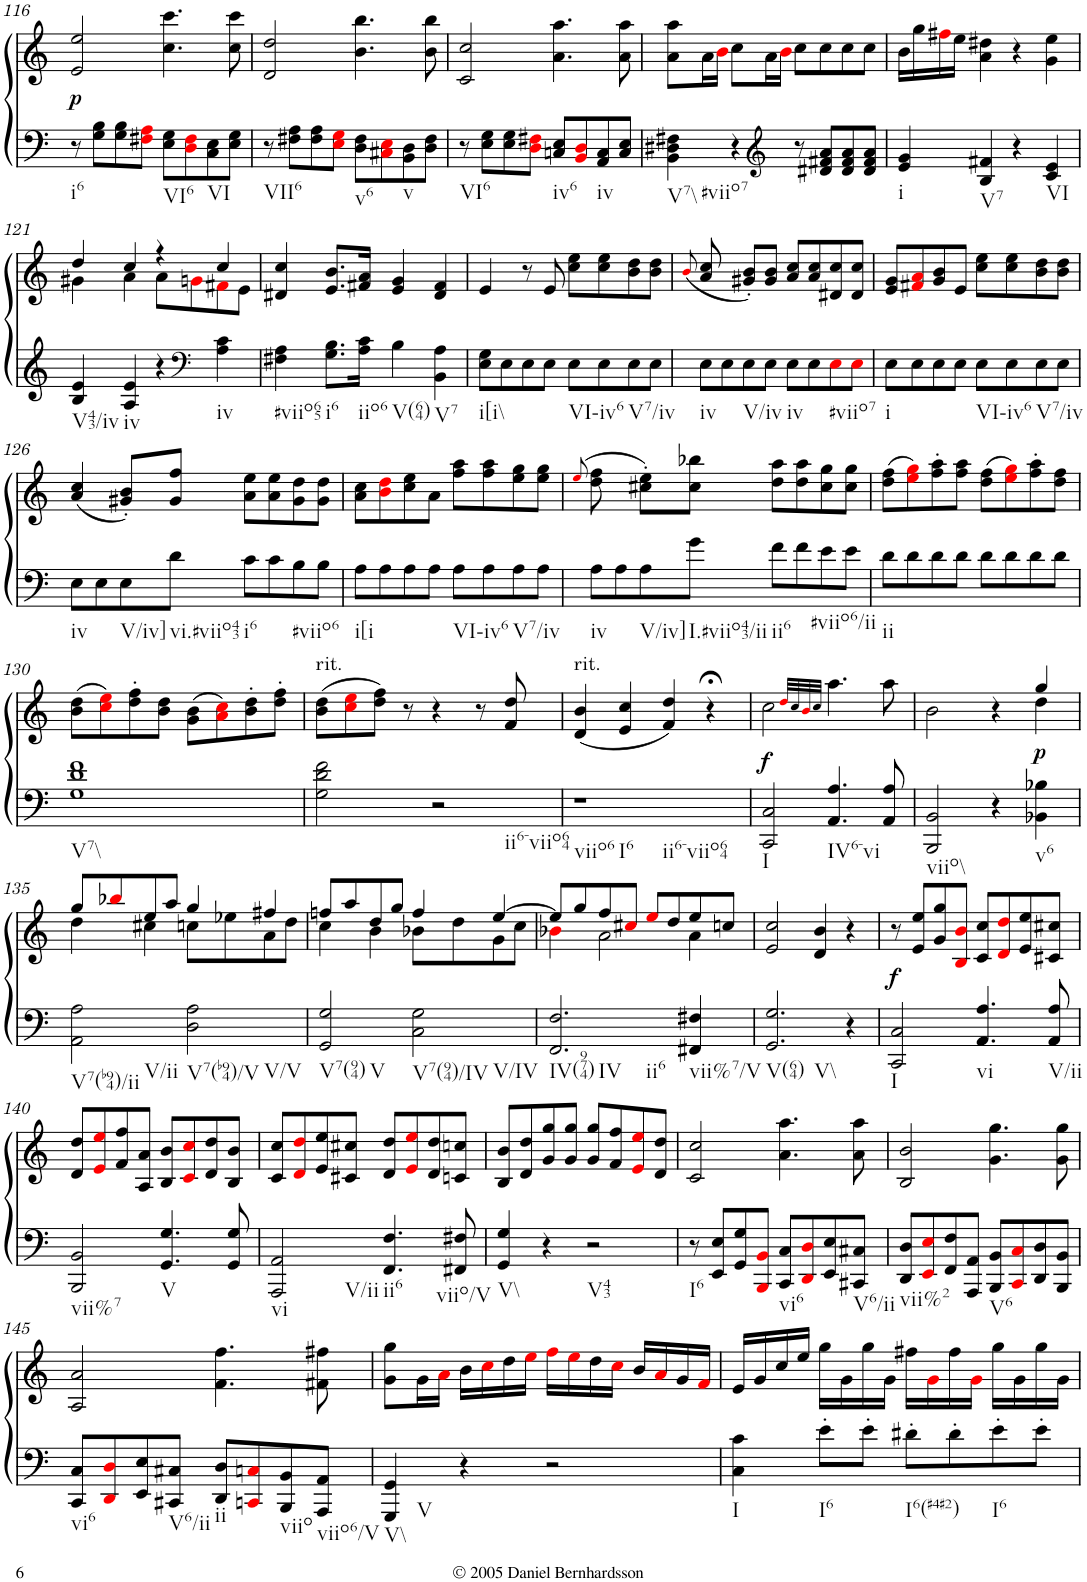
**kern	**kern	**dynam
*part1	*part1	*part1
*staff2	*staff1	*staff1/2
*I"Piano	*	*
*I'Pno.	*	*
!!LO:PB:g=z
*clefF4	*clefG2	*
*k[]	*k[]	*
*M4/4	*M4/4	*
*met(c)	*met(c)	*
=116	=116	=116
!LO:TX:b:t=i6	!	!
!	!	!LO:DY:b
8r	2e/ 2ee/	p
8G\ 8B\L	.	.
8G\ 8B\	.	.
8F#Xi\ 8Ai\J	.	.
!LO:TX:b:t=VI6	!	!
8E\ 8G\L	4.cc\ 4.ccc\	.
8Di\ 8F#i\	.	.
!LO:TX:b:t=VI	!	!
8C\ 8E\	.	.
8E\ 8G\J	8cc\ 8ccc\	.
=117	=117	=117
!LO:TX:b:t=VII6	!	!
8r	2d/ 2dd/	.
8F#X\ 8A\L	.	.
8F#\ 8A\	.	.
8Ei\ 8Gi\J	.	.
!LO:TX:b:t=v6	!	!
8D\ 8F#\L	4.b\ 4.bb\	.
8C#Xi\ 8Ei\	.	.
!LO:TX:b:t=v	!	!
8BB\ 8D\	.	.
8D\ 8F#\J	8b\ 8bb\	.
=118	=118	=118
!LO:TX:b:t=VI6	!	!
8r	2c/ 2cc/	.
8E\ 8G\L	.	.
8E\ 8G\	.	.
8Di\ 8F#Xi\J	.	.
!LO:TX:b:t=iv6	!	!
8Cn/ 8E/L	4.a\ 4.aa\	.
8BBi/ 8Di/	.	.
!LO:TX:b:t=iv	!	!
8AA/ 8C/	.	.
8C/ 8E/J	8a\ 8aa\	.
=119	=119	=119
!LO:TX:b:t=V7\\	!	!
!LO:TX:b:t=#viio7	!	!
4BB\ 4D#X\ 4F#X\	8a\ 8aa\L	.
.	16a\L	.
.	16bi\JJ	.
4r	8cc\L	.
*clefG2	*	*
.	16a\L	.
.	16bi\JJ	.
8r	8cc\L	.
8d#X/ 8f#X/ 8a/L	8cc\	.
8d#/ 8f#/ 8a/	8cc\	.
8d#/ 8f#/ 8a/J	8cc\J	.
=120	=120	=120
!LO:TX:b:t=i	!	!
4e/ 4g/	16b\LL	.
.	16gg\	.
.	16ff#Xi\	.
.	16ee\JJ	.
!LO:TX:b:t=V7	!	!
4B/ 4f#X/	4a\ 4dd#X\	.
4r	4r	.
!LO:TX:b:t=VI	!	!
4c/ 4e/	4g\ 4ee\	.
!!LO:LB:g=z
=121	=121	=121
*	*^	*
!LO:TX:b:t=V43/iv	!	!	!
4B/ 4e/	4dd/	4g#X\	.
!LO:TX:b:t=iv	!	!	!
4A/ 4e/	4cc/	4a\	.
4r	4r	8a\L	.
*clefF4	*	*	*
.	.	8gni\	.
!LO:TX:b:t=iv	!	!	!
4A\ 4c\	4cc/	8f#Xi\	.
.	.	8e\J	.
=122	=122	=122	=122
!LO:TX:b:t=#viio65	!	!	!
*	*v	*v	*
4F#X\ 4A\	4d#X/ 4cc/	.
!LO:TX:b:t=i6	!	!
8.G\ 8.B\L	8.e/ 8.b/L	.
!LO:TX:b:t=iio6	!	!
16A\ 16c\Jk	16f#X/ 16a/Jk	.
!LO:TX:b:t=V(64)	!	!
4B\	4e/ 4g/	.
!LO:TX:b:t=V7	!	!
4BB\ 4A\	4d#/ 4f#/	.
=123	=123	=123
!LO:TX:b:t=i[i\\	!	!
8E\ 8G\L	4e/	.
8E\	.	.
8E\	8r	.
8E\J	8e/	.
!LO:TX:b:t=VI-iv6	!	!
8E\L	8cc\ 8ee\L	.
8E\	8cc\ 8ee\	.
!LO:TX:b:t=V7/iv	!	!
8E\	8b\ 8dd\	.
8E\J	8b\ 8dd\J	.
=124	=124	=124
.	(8qbi/	.
!LO:TX:b:t=iv	!	!
8E\L	8a/ 8cc/	.
8E\	8ryy	.
!LO:TX:b:t=V/iv	!	!
8E\	8g#X/' 8b/'L)	.
8E\J	8g#/ 8b/J	.
!LO:TX:b:t=iv	!	!
8E\L	8a/ 8cc/L	.
8E\	8a/ 8cc/	.
!LO:TX:b:t=#viio7	!	!
8Ei\	8d#X/ 8cc/	.
8Ei\J	8d#/ 8cc/J	.
=125	=125	=125
!LO:TX:b:t=i	!	!
8E\L	8e/ 8g/L	.
8E\	8f#Xi/ 8ai/	.
8E\	8g/ 8b/	.
8E\J	8e/J	.
!LO:TX:b:t=VI-iv6	!	!
8E\L	8cc\ 8ee\L	.
8E\	8cc\ 8ee\	.
!LO:TX:b:t=V7/iv	!	!
8E\	8b\ 8dd\	.
8E\J	8b\ 8dd\J	.
!!LO:LB:g=z
=126	=126	=126
!LO:TX:b:t=iv	!	!
8E\L	(4a/ 4cc/	.
8E\	.	.
!LO:TX:b:t=V/iv]	!	!
8E\	8g#X/' 8b/'L)	.
!LO:TX:b:t=vi.#viio43	!	!
8d\J	8g#/ 8ff/J	.
!LO:TX:b:t=i6	!	!
8c\L	8a\ 8ee\L	.
8c\	8a\ 8ee\	.
!LO:TX:b:t=#viio6	!	!
8B\	8g#\ 8dd\	.
8B\J	8g#\ 8dd\J	.
=127	=127	=127
!LO:TX:b:t=i[i	!	!
8A\L	8a\ 8cc\L	.
8A\	8bi\ 8ddi\	.
8A\	8cc\ 8ee\	.
8A\J	8a\J	.
!LO:TX:b:t=VI-iv6	!	!
8A\L	8ff\ 8aa\L	.
8A\	8ff\ 8aa\	.
!LO:TX:b:t=V7/iv	!	!
8A\	8ee\ 8gg\	.
8A\J	8ee\ 8gg\J	.
=128	=128	=128
.	(8qeei/	.
!LO:TX:b:t=iv	!	!
8A\L	8dd\ 8ff\	.
8A\	8ryy	.
!LO:TX:b:t=V/iv]	!	!
8A\	8cc#X\' 8ee\'L)	.
!LO:TX:b:t=I.#viio43/ii	!	!
8g\J	8cc#\ 8bb-X\J	.
!LO:TX:b:t=ii6	!	!
8f\L	8dd\ 8aa\L	.
8f\	8dd\ 8aa\	.
!LO:TX:b:t=#viio6/ii	!	!
8e\	8cc#\ 8gg\	.
8e\J	8cc#\ 8gg\J	.
=129	=129	=129
!LO:TX:b:t=ii	!	!
8d\L	(8dd\ 8ff\L	.
8d\	8eei\ 8ggi\)	.
8d\	8ff\' 8aa\'	.
8d\J	8ff\ 8aa\J	.
8d\L	(8dd\ 8ff\L	.
8d\	8eei\ 8ggi\)	.
8d\	8ff\' 8aa\'	.
8d\J	8dd\ 8ff\J	.
!!LO:LB:g=z
=130	=130	=130
!LO:TX:b:t=V7\\	!	!
1G 1d 1f	(8b\ 8dd\L	.
.	8cci\ 8eei\)	.
.	8dd\' 8ff\'	.
.	8b\ 8dd\J	.
.	(8g\ 8b\L	.
.	8ai\ 8cci\)	.
.	8b\' 8dd\'	.
.	8dd\' 8ff\'J	.
=131	=131	=131
!	!LO:TX:a:t=rit.	!
2G\ 2d\ 2f\	(8b\ 8dd\L	.
.	8cci\ 8eei\	.
.	8dd\ 8ff\J)	.
.	8r	.
!LO:TX:b:t=ii6-viio64	!	!
2r	4r	.
.	8r	.
.	8f/ 8dd/	.
=132	=132	=132
!	!LO:TX:a:t=rit.	!
!LO:TX:b:t=viio6	!	!
!LO:TX:b:t=I6	!	!
!LO:TX:b:t=ii6-viio64	!	!
1r	(4d/ 4b/	.
.	4e/ 4cc/	.
.	4f/ 4dd/)	.
.	4r;<	.
=133	=133	=133
!LO:TX:b:t=I	!	!
!	!	!LO:DY:b
2CC/ 2C/	2cc\	f
.	32qddi/LLL	.
.	32qcc/	.
.	32qbi/	.
.	32qcc/JJJ	.
!LO:TX:b:t=IV6-vi	!	!
4.AA/ 4.A/	4.aa\	.
8AA/ 8A/	8aa\	.
=134	=134	=134
*	*^	*
!LO:TX:b:t=viio\\	!	!	!
2BBB/ 2BB/	2b\	2ryy	.
4r	4r	4ryy	.
!LO:TX:b:t=v6	!	!	!
!	!	!	!LO:DY:b
4BB-X\ 4B-X\	4gg/	4dd\	p
!!LO:LB:g=z	!!
=135	=135	=135	=135
!LO:TX:b:t=V7(b94)/ii	!	!	!
!LO:TX:b:t=V/ii	!	!	!
2AA\ 2A\	8gg/L	4dd\	.
.	8bb-Xi/	.	.
.	8ee/	4cc#X\	.
.	8aa/J	.	.
!LO:TX:b:t=V7(b94)/V	!	!	!
!LO:TX:b:t=V/V	!	!	!
2D\ 2A\	4gg/	8ccn\L	.
.	.	8ee-X\	.
.	4ff#X/	8a\	.
.	.	8dd\J	.
=136	=136	=136	=136
!LO:TX:b:t=V7(94)	!	!	!
!LO:TX:b:t=V	!	!	!
2GG/ 2G/	8ffn/L	4cc\	.
.	8aa/	.	.
.	8dd/	4b\	.
.	8gg/J	.	.
!LO:TX:b:t=V7(94)/IV	!	!	!
!LO:TX:b:t=V/IV	!	!	!
2C\ 2G\	4ff/	8b-X\L	.
.	.	8dd\	.
.	[>4ee/	8g\	.
.	.	8cc\J	.
=137	=137	=137	=137
!LO:TX:b:t=IV(974)	!	!	!
!LO:TX:b:t=IV	!	!	!
!LO:TX:b:t=ii6	!	!	!
2.FF/ 2.F/	8ee/L]	4b-Xi\	.
.	8gg/	.	.
.	8ff/	2a\	.
.	8cc#Xi/J	.	.
.	8eei/L	.	.
.	8dd/	.	.
!LO:TX:b:t=vii%7/V	!	!	!
4FF#X/ 4F#X/	8ee/	4a\	.
.	8ccn/J	.	.
*	*v	*v	*
=138	=138	=138
!LO:TX:b:t=V(64)	!	!
!LO:TX:b:t=V\\	!	!
2.GG/ 2.G/	2e/ 2cc/	.
.	4d/ 4b/	.
4r	4r	.
=139	=139	=139
!LO:TX:b:t=I	!	!
!	!	!LO:DY:b
2CC/ 2C/	8r	f
.	8e/ 8ee/L	.
.	8g/ 8gg/	.
.	8Bi/ 8bi/J	.
!LO:TX:b:t=vi	!	!
4.AA/ 4.A/	8c/ 8cc/L	.
.	8di/ 8ddi/	.
.	8e/ 8ee/	.
!LO:TX:b:t=V/ii	!	!
8AA/ 8A/	8c#X/ 8cc#X/J	.
!!LO:LB:g=z
=140	=140	=140
!LO:TX:b:t=vii%7	!	!
2BBB/ 2BB/	8d/ 8dd/L	.
.	8ei/ 8eei/	.
.	8f/ 8ff/	.
.	8A/ 8a/J	.
!LO:TX:b:t=V	!	!
4.GG/ 4.G/	8B/ 8b/L	.
.	8ci/ 8cci/	.
.	8d/ 8dd/	.
8GG/ 8G/	8B/ 8b/J	.
=141	=141	=141
!LO:TX:b:t=vi	!	!
!LO:TX:b:t=V/ii	!	!
2AAA/ 2AA/	8c/ 8cc/L	.
.	8di/ 8ddi/	.
.	8e/ 8ee/	.
.	8c#X/ 8cc#X/J	.
!LO:TX:b:t=ii6	!	!
4.FF/ 4.F/	8d/ 8dd/L	.
.	8ei/ 8eei/	.
.	8d/ 8dd/	.
!LO:TX:b:t=viio/V	!	!
8FF#X/ 8F#X/	8cn/ 8ccn/J	.
=142	=142	=142
!LO:TX:b:t=V\\	!	!
4GG/ 4G/	8B/ 8b/L	.
.	8d/ 8dd/	.
4r	8g/ 8gg/	.
.	8g/ 8gg/J	.
!LO:TX:b:t=V43	!	!
2r	8g/ 8gg/L	.
.	8f/ 8ff/	.
.	8ei/ 8eei/	.
.	8d/ 8dd/J	.
=143	=143	=143
!LO:TX:b:t=I6	!	!
8r	2c/ 2cc/	.
8EE/ 8E/L	.	.
8GG/ 8G/	.	.
8BBBi/ 8BBi/J	.	.
!LO:TX:b:t=vi6	!	!
8CC/ 8C/L	4.a\ 4.aa\	.
8DDi/ 8Di/	.	.
8EE/ 8E/	.	.
!LO:TX:b:t=V6/ii	!	!
8CC#X/ 8C#X/J	8a\ 8aa\	.
=144	=144	=144
!LO:TX:b:t=vii%2	!	!
8DD/ 8D/L	2B/ 2b/	.
8EEi/ 8Ei/	.	.
8FF/ 8F/	.	.
8AAA/ 8AA/J	.	.
!LO:TX:b:t=V6	!	!
8BBB/ 8BB/L	4.g\ 4.gg\	.
8CCi/ 8Ci/	.	.
8DD/ 8D/	.	.
8BBB/ 8BB/J	8g\ 8gg\	.
!!LO:LB:g=z
=145	=145	=145
!LO:TX:b:t=vi6	!	!
8CC/ 8C/L	2A/ 2a/	.
8DDi/ 8Di/	.	.
8EE/ 8E/	.	.
!LO:TX:b:t=V6/ii	!	!
8CC#X/ 8C#X/J	.	.
!LO:TX:b:t=ii	!	!
8DD/ 8D/L	4.f\ 4.ff\	.
8CCni/ 8Cni/	.	.
!LO:TX:b:t=viio	!	!
8BBB/ 8BB/	.	.
!LO:TX:b:t=viio6/V	!	!
8AAA/ 8AA/J	8f#X\ 8ff#X\	.
=146	=146	=146
!LO:TX:b:t=V\\	!	!
!LO:TX:b:t=V	!	!
4GGG/ 4GG/	8g\ 8gg\L	.
.	16g\L	.
.	16ai\JJ	.
4r	16b\LL	.
.	16cci\	.
.	16dd\	.
.	16eei\JJ	.
2r	16ffi\LL	.
.	16eei\	.
.	16dd\	.
.	16cci\JJ	.
.	16b/LL	.
.	16ai/	.
.	16g/	.
.	16fi/JJ	.
=147	=147	=147
!LO:TX:b:t=I	!	!
4C\ 4c\	16e/LL	.
.	16g/	.
.	16cc/	.
.	16ee/JJ	.
!LO:TX:b:t=I6	!	!
8e'\L	16gg\LL	.
.	16g\	.
8e'\J	16gg\	.
.	16g\JJ	.
!LO:TX:b:t=I6(#4#2)	!	!
8d#X'\L	16ff#X\LL	.
.	16gi\	.
8d#'\	16ff#\	.
.	16gi\JJ	.
!LO:TX:b:t=I6	!	!
8e'\	16gg\LL	.
.	16g\	.
8e'\J	16gg\	.
.	16g\JJ	.
=	=	=
*-	*-	*-
